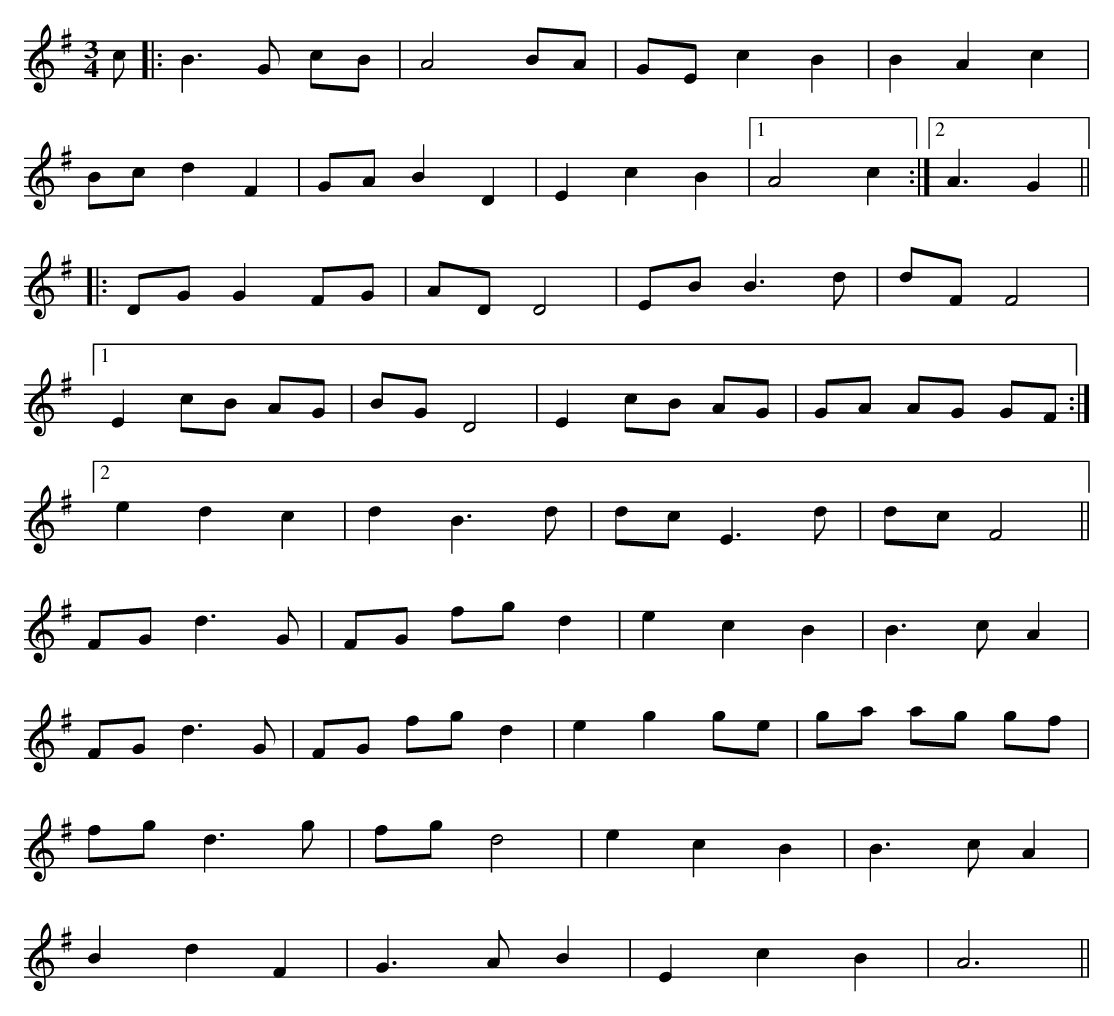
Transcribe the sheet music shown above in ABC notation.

X:1
M:3/4
K:G
c|:B3G cB|A4 BA|GEc2B2|B2A2c2|
Bc d2F2|GAB2D2|E2c2B2|1 A4c2:|2 A3G2||
|:DGG2FG|ADD4|EBB3d|dFF4|
[1 E2cB AG|BGD4|E2 cB AG|GA AG GF:|
[2 e2d2c2|d2B3d|dcE3d|dcF4||
FGd3G|FG fg d2|e2c2B2|B3cA2|
FGd3G|FG fg d2|e2g2ge|ga ag gf|
fgd3g|fgd4|e2c2B2|B3cA2|
B2d2F2|G3AB2|E2c2B2|A6||
